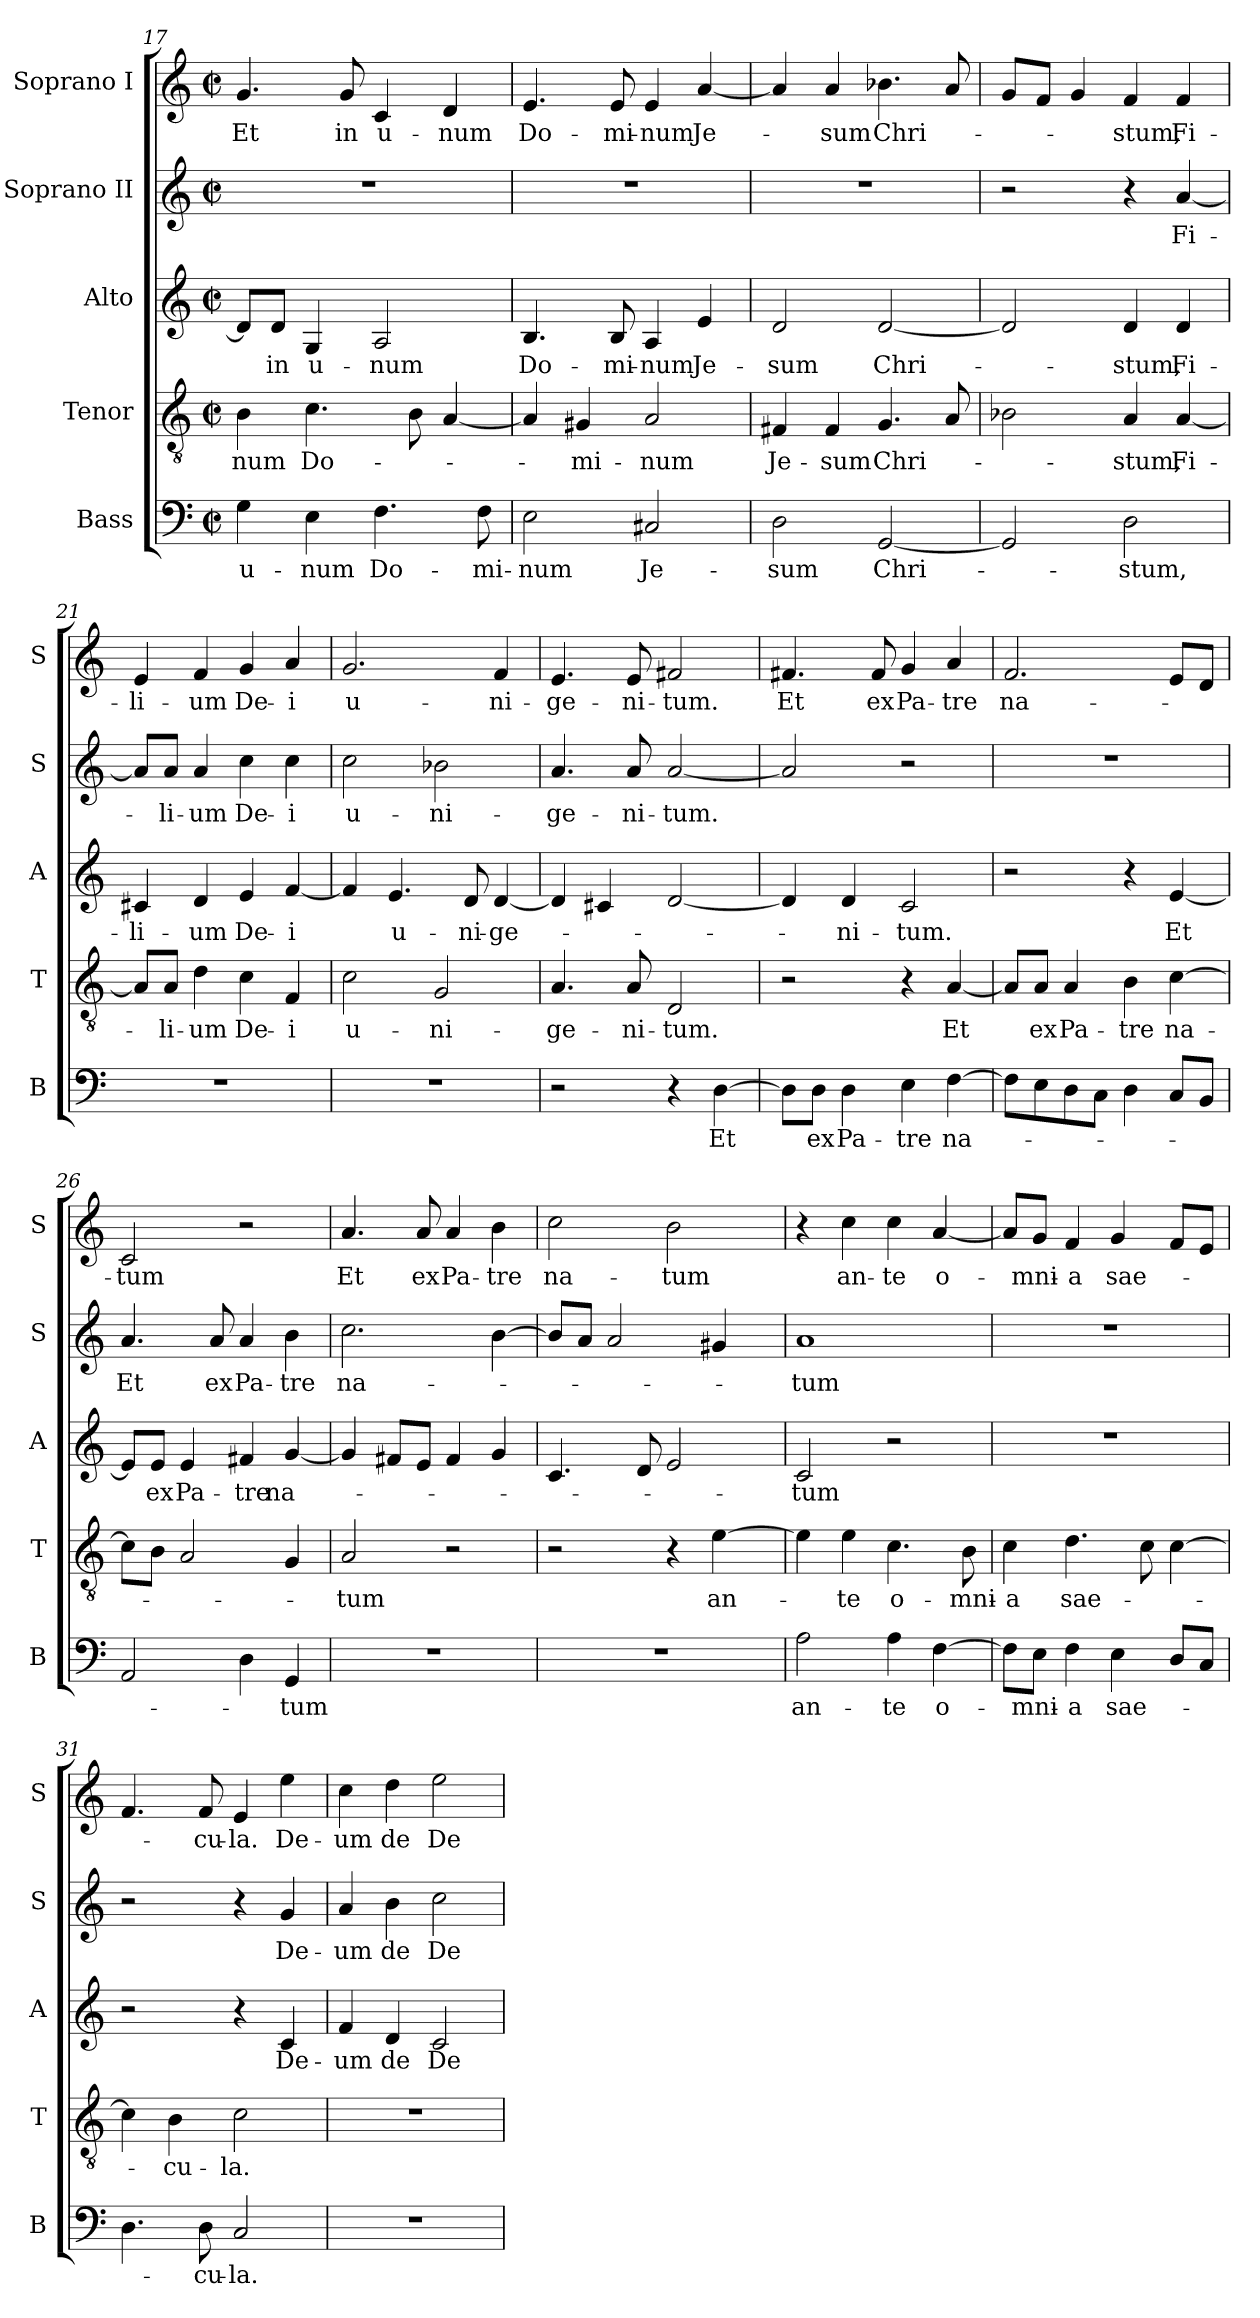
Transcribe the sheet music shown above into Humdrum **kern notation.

**kern	**text	**kern	**text	**kern	**text	**kern	**text	**kern	**text
*part5	*part5	*part4	*part4	*part3	*part3	*part2	*part2	*part1	*part1
*staff5	*staff5	*staff4	*staff4	*staff3	*staff3	*staff2	*staff2	*staff1	*staff1
*I"Bass	*	*I"Tenor	*	*I"Alto	*	*I"Soprano II	*	*I"Soprano I	*
*I'B	*	*I'T	*	*I'A	*	*I'S	*	*I'S	*
!!LO:LB:g=z
*clefF4	*	*clefGv2	*	*clefG2	*	*clefG2	*	*clefG2	*
*k[]	*	*k[]	*	*k[]	*	*k[]	*	*k[]	*
*a:	*	*a:	*	*a:	*	*a:	*	*a:	*
*M2/2	*	*M2/2	*	*M2/2	*	*M2/2	*	*M2/2	*
*met(c|)	*	*met(c|)	*	*met(c|)	*	*met(c|)	*	*met(c|)	*
=17	=17	=17	=17	=17	=17	=17	=17	=17	=17
!	!LO:LY:b	!	!LO:LY:b	!	!	!	!	!	!LO:LY:b
4G\	u-	4B\	-num	8d/L]	.	1r	.	4.g/	Et
!	!	!	!	!	!LO:LY:b	!	!	!	!
.	.	.	.	8d/J	in	.	.	.	.
!	!LO:LY:b	!	!LO:LY:b	!	!LO:LY:b	!	!	!	!
4E\	-num	4.c\	Do-	4G/	u-	.	.	.	.
!	!	!	!	!	!	!	!	!	!LO:LY:b
.	.	.	.	.	.	.	.	8g/	in
!	!LO:LY:b	!	!	!	!LO:LY:b	!	!	!	!LO:LY:b
4.F\	Do-	.	.	2A/	-num	.	.	4c/	u-
.	.	8B\	.	.	.	.	.	.	.
!	!	!	!	!	!	!	!	!	!LO:LY:b
.	.	[4A/	.	.	.	.	.	4d/	-num
!	!LO:LY:b	!	!	!	!	!	!	!	!
8F\	-mi-	.	.	.	.	.	.	.	.
=18	=18	=18	=18	=18	=18	=18	=18	=18	=18
!	!LO:LY:b	!	!	!	!LO:LY:b	!	!	!	!LO:LY:b
2E\	-num	4A/]	.	4.B/	Do-	1r	.	4.e/	Do-
!	!	!	!LO:LY:b	!	!	!	!	!	!
.	.	4G#X/	-mi-	.	.	.	.	.	.
!	!	!	!	!	!LO:LY:b	!	!	!	!LO:LY:b
.	.	.	.	8B/	-mi-	.	.	8e/	-mi-
!	!LO:LY:b	!	!LO:LY:b	!	!LO:LY:b	!	!	!	!LO:LY:b
2C#X/	Je-	2A/	-num	4A/	-num	.	.	4e/	-num
!	!	!	!	!	!LO:LY:b	!	!	!	!LO:LY:b
.	.	.	.	4e/	Je-	.	.	[4a/	Je-
=19	=19	=19	=19	=19	=19	=19	=19	=19	=19
!	!LO:LY:b	!	!LO:LY:b	!	!LO:LY:b	!	!	!	!
2D\	-sum	4F#X/	Je-	2d/	-sum	1r	.	4a/]	.
!	!	!	!LO:LY:b	!	!	!	!	!	!LO:LY:b
.	.	4F#/	-sum	.	.	.	.	4a/	-sum
!	!LO:LY:b	!	!LO:LY:b	!	!LO:LY:b	!	!	!	!LO:LY:b
[2GG/	Chri-	4.G/	Chri-	[2d/	Chri-	.	.	4.b-X\	Chri-
.	.	8A/	.	.	.	.	.	8a/	.
=20	=20	=20	=20	=20	=20	=20	=20	=20	=20
2GG/]	.	2B-X\	.	2d/]	.	2r	.	8g/L	.
.	.	.	.	.	.	.	.	8f/J	.
.	.	.	.	.	.	.	.	4g/	.
!	!LO:LY:b	!	!LO:LY:b	!	!LO:LY:b	!	!	!	!LO:LY:b
2D\	-stum,	4A/	-stum,	4d/	-stum,	4r	.	4f/	-stum,
!	!	!	!LO:LY:b	!	!LO:LY:b	!	!LO:LY:b	!	!LO:LY:b
.	.	[4A/	Fi-	4d/	Fi-	[4a/	Fi-	4f/	Fi-
=21	=21	=21	=21	=21	=21	=21	=21	=21	=21
!	!	!	!	!	!LO:LY:b	!	!	!	!LO:LY:b
1r	.	8A/L]	.	4c#X/	-li-	8a/L]	.	4e/	-li-
!	!	!	!LO:LY:b	!	!	!	!LO:LY:b	!	!
.	.	8A/J	-li-	.	.	8a/J	-li-	.	.
!	!	!	!LO:LY:b	!	!LO:LY:b	!	!LO:LY:b	!	!LO:LY:b
.	.	4d\	-um	4d/	-um	4a/	-um	4f/	-um
!	!	!	!LO:LY:b	!	!LO:LY:b	!	!LO:LY:b	!	!LO:LY:b
.	.	4c\	De-	4e/	De-	4cc\	De-	4g/	De-
!	!	!	!LO:LY:b	!	!LO:LY:b	!	!LO:LY:b	!	!LO:LY:b
.	.	4F/	-i	[4f/	-i	4cc\	-i	4a/	-i
!!LO:PB:g=z
=22	=22	=22	=22	=22	=22	=22	=22	=22	=22
!	!	!	!LO:LY:b	!	!	!	!LO:LY:b	!	!LO:LY:b
1r	.	2c\	u-	4f/]	.	2cc\	u-	2.g/	u-
!	!	!	!	!	!LO:LY:b	!	!	!	!
.	.	.	.	4.e/	u-	.	.	.	.
!	!	!	!LO:LY:b	!	!	!	!LO:LY:b	!	!
.	.	2G/	-ni-	.	.	2b-X\	-ni-	.	.
!	!	!	!	!	!LO:LY:b	!	!	!	!
.	.	.	.	8d/	-ni-	.	.	.	.
!	!	!	!	!	!LO:LY:b	!	!	!	!LO:LY:b
.	.	.	.	[4d/	-ge-	.	.	4f/	-ni-
=23	=23	=23	=23	=23	=23	=23	=23	=23	=23
!	!	!	!LO:LY:b	!	!	!	!LO:LY:b	!	!LO:LY:b
2r	.	4.A/	-ge-	4d/]	.	4.a/	-ge-	4.e/	-ge-
.	.	.	.	4c#X/	.	.	.	.	.
!	!	!	!LO:LY:b	!	!	!	!LO:LY:b	!	!LO:LY:b
.	.	8A/	-ni-	.	.	8a/	-ni-	8e/	-ni-
!	!	!	!LO:LY:b	!	!	!	!LO:LY:b	!	!LO:LY:b
4r	.	2D/	-tum.	[2d/	.	[2a/	-tum.	2f#X/	-tum.
!	!LO:LY:b	!	!	!	!	!	!	!	!
[4D\	Et	.	.	.	.	.	.	.	.
=24	=24	=24	=24	=24	=24	=24	=24	=24	=24
!	!	!	!	!	!	!	!	!	!LO:LY:b
8D\L]	.	2r	.	4d/]	.	2a/]	.	4.f#X/	Et
!	!LO:LY:b	!	!	!	!	!	!	!	!
8D\J	ex	.	.	.	.	.	.	.	.
!	!LO:LY:b	!	!	!	!LO:LY:b	!	!	!	!
4D\	Pa-	.	.	4d/	-ni-	.	.	.	.
!	!	!	!	!	!	!	!	!	!LO:LY:b
.	.	.	.	.	.	.	.	8f#/	ex
!	!LO:LY:b	!	!	!	!LO:LY:b	!	!	!	!LO:LY:b
4E\	-tre	4r	.	2c/	-tum.	2r	.	4g/	Pa-
!	!LO:LY:b	!	!LO:LY:b	!	!	!	!	!	!LO:LY:b
[4F\	na-	[4A/	Et	.	.	.	.	4a/	-tre
=25	=25	=25	=25	=25	=25	=25	=25	=25	=25
!	!	!	!	!	!	!	!	!	!LO:LY:b
8F\L]	.	8A/L]	.	2r	.	1r	.	2.f/	na-
!	!	!	!LO:LY:b	!	!	!	!	!	!
8E\	.	8A/J	ex	.	.	.	.	.	.
!	!	!	!LO:LY:b	!	!	!	!	!	!
8D\	.	4A/	Pa-	.	.	.	.	.	.
8C\J	.	.	.	.	.	.	.	.	.
!	!	!	!LO:LY:b	!	!	!	!	!	!
4D\	.	4B\	-tre	4r	.	.	.	.	.
!	!	!	!LO:LY:b	!	!LO:LY:b	!	!	!	!
8C/L	.	[4c\	na-	[4e/	Et	.	.	8e/L	.
8BB/J	.	.	.	.	.	.	.	8d/J	.
=26	=26	=26	=26	=26	=26	=26	=26	=26	=26
!	!	!	!	!	!	!	!LO:LY:b	!	!LO:LY:b
2AA/	.	8c\L]	.	8e/L]	.	4.a/	Et	2c/	-tum
!	!	!	!	!	!LO:LY:b	!	!	!	!
.	.	8B\J	.	8e/J	ex	.	.	.	.
!	!	!	!	!	!LO:LY:b	!	!	!	!
.	.	2A/	.	4e/	Pa-	.	.	.	.
!	!	!	!	!	!	!	!LO:LY:b	!	!
.	.	.	.	.	.	8a/	ex	.	.
!	!	!	!	!	!LO:LY:b	!	!LO:LY:b	!	!
4D\	.	.	.	4f#X/	-tre	4a/	Pa-	2r	.
!	!LO:LY:b	!	!	!	!LO:LY:b	!	!LO:LY:b	!	!
4GG/	-tum	4G/	.	[4g/	na-	4b\	-tre	.	.
!!LO:LB:g=z
=27	=27	=27	=27	=27	=27	=27	=27	=27	=27
!	!	!	!LO:LY:b	!	!	!	!LO:LY:b	!	!LO:LY:b
1r	.	2A/	-tum	4g/]	.	2.cc\	na-	4.a/	Et
.	.	.	.	8f#X/L	.	.	.	.	.
!	!	!	!	!	!	!	!	!	!LO:LY:b
.	.	.	.	8e/J	.	.	.	8a/	ex
!	!	!	!	!	!	!	!	!	!LO:LY:b
.	.	2r	.	4f#/	.	.	.	4a/	Pa-
!	!	!	!	!	!	!	!	!	!LO:LY:b
.	.	.	.	4g/	.	[4b\	.	4b\	-tre
=28	=28	=28	=28	=28	=28	=28	=28	=28	=28
!	!	!	!	!	!	!	!	!	!LO:LY:b
1r	.	2r	.	4.c/	.	8b/L]	.	2cc\	na-
.	.	.	.	.	.	8a/J	.	.	.
.	.	.	.	.	.	2a/	.	.	.
.	.	.	.	8d/	.	.	.	.	.
!	!	!	!	!	!	!	!	!	!LO:LY:b
.	.	4r	.	2e/	.	.	.	2b\	-tum
!	!	!	!LO:LY:b	!	!	!	!	!	!
.	.	[4e\	an-	.	.	4g#X/	.	.	.
=29	=29	=29	=29	=29	=29	=29	=29	=29	=29
!	!LO:LY:b	!	!	!	!LO:LY:b	!	!LO:LY:b	!	!
2A\	an-	4e\]	.	2c/	-tum	1a	-tum	4r	.
!	!	!	!LO:LY:b	!	!	!	!	!	!LO:LY:b
.	.	4e\	-te	.	.	.	.	4cc\	an-
!	!LO:LY:b	!	!LO:LY:b	!	!	!	!	!	!LO:LY:b
4A\	-te	4.c\	o-	2r	.	.	.	4cc\	-te
!	!LO:LY:b	!	!	!	!	!	!	!	!LO:LY:b
[4F\	o-	.	.	.	.	.	.	[4a/	o-
!	!	!	!LO:LY:b	!	!	!	!	!	!
.	.	8B\	-mni-	.	.	.	.	.	.
=30	=30	=30	=30	=30	=30	=30	=30	=30	=30
!	!	!	!LO:LY:b	!	!	!	!	!	!
8F\L]	.	4c\	-a	1r	.	1r	.	8a/L]	.
!	!LO:LY:b	!	!	!	!	!	!	!	!LO:LY:b
8E\J	-mni-	.	.	.	.	.	.	8g/J	-mni-
!	!LO:LY:b	!	!LO:LY:b	!	!	!	!	!	!LO:LY:b
4F\	-a	4.d\	sae-	.	.	.	.	4f/	-a
!	!LO:LY:b	!	!	!	!	!	!	!	!LO:LY:b
4E\	sae-	.	.	.	.	.	.	4g/	sae-
.	.	8c\	.	.	.	.	.	.	.
8D/L	.	[4c\	.	.	.	.	.	8f/L	.
8C/J	.	.	.	.	.	.	.	8e/J	.
=31	=31	=31	=31	=31	=31	=31	=31	=31	=31
4.D\	.	4c\]	.	2r	.	2r	.	4.f/	.
!	!	!	!LO:LY:b	!	!	!	!	!	!
.	.	4B\	-cu-	.	.	.	.	.	.
!	!LO:LY:b	!	!	!	!	!	!	!	!LO:LY:b
8D\	-cu-	.	.	.	.	.	.	8f/	-cu-
!	!LO:LY:b	!	!LO:LY:b	!	!	!	!	!	!LO:LY:b
2C/	-la.	2c\	-la.	4r	.	4r	.	4e/	-la.
!	!	!	!	!	!LO:LY:b	!	!LO:LY:b	!	!LO:LY:b
.	.	.	.	4c/	De-	4g/	De-	4ee\	De-
=32	=32	=32	=32	=32	=32	=32	=32	=32	=32
!	!	!	!	!	!LO:LY:b	!	!LO:LY:b	!	!LO:LY:b
1r	.	1r	.	4f/	-um	4a/	-um	4cc\	-um
!	!	!	!	!	!LO:LY:b	!	!LO:LY:b	!	!LO:LY:b
.	.	.	.	4d/	de	4b\	de	4dd\	de
!	!	!	!	!	!LO:LY:b	!	!LO:LY:b	!	!LO:LY:b
.	.	.	.	2c/	De-	2cc\	De-	2ee\	De-
=	=	=	=	=	=	=	=	=	=
*-	*-	*-	*-	*-	*-	*-	*-	*-	*-
